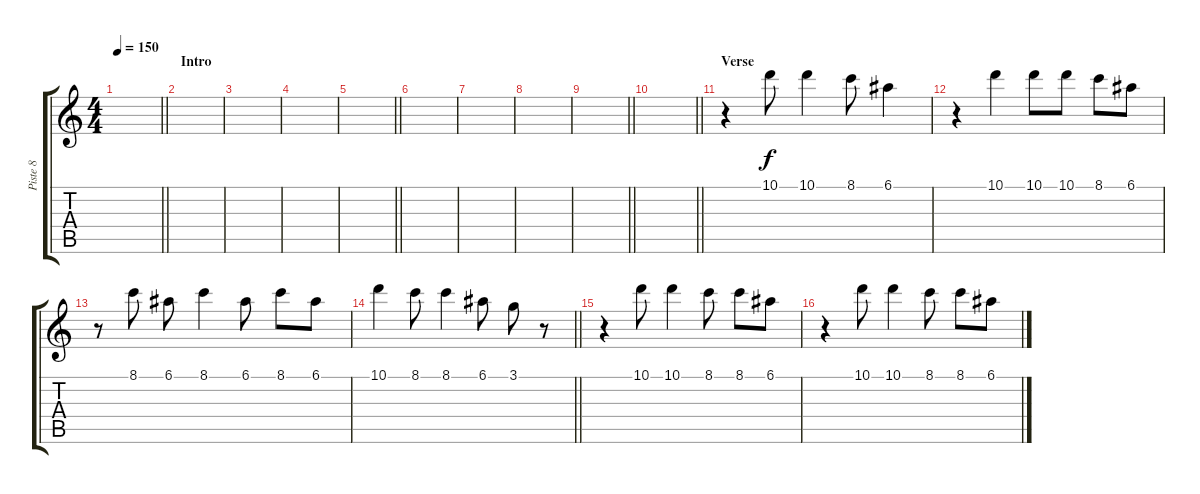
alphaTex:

\track ("Piste 8" "Piste 8") {instrument overdrivenguitar}
\staff {score tabs}
\tuning (E4 B3 G3 D3 A2 E2) {hide}
\ts (4 4)
\tempo 150
\clef g2
\barLineRight lightlight
\ks c
|
\section ("" "Intro")
|
|
|
\barLineRight lightlight
|
|
|
|
\barLineRight lightlight
|
\barLineRight lightlight
|
\section ("" "Verse")
r.4 10.1.8 10.1.4 8.1.8 6.1.4 |
r.4 10.1.4 10.1.8 10.1.8 8.1.8 6.1.8 |
r.8 8.1.8 6.1.8 8.1.4 6.1.8 8.1.8 6.1.8 |
\barLineRight lightlight
10.1.4 8.1.8 8.1.4 6.1.8 3.1.8 r.8 |
r.4 10.1.8 10.1.4 8.1.8 8.1.8 6.1.8 |
r.4 10.1.8 10.1.4 8.1.8 8.1.8 6.1.8
